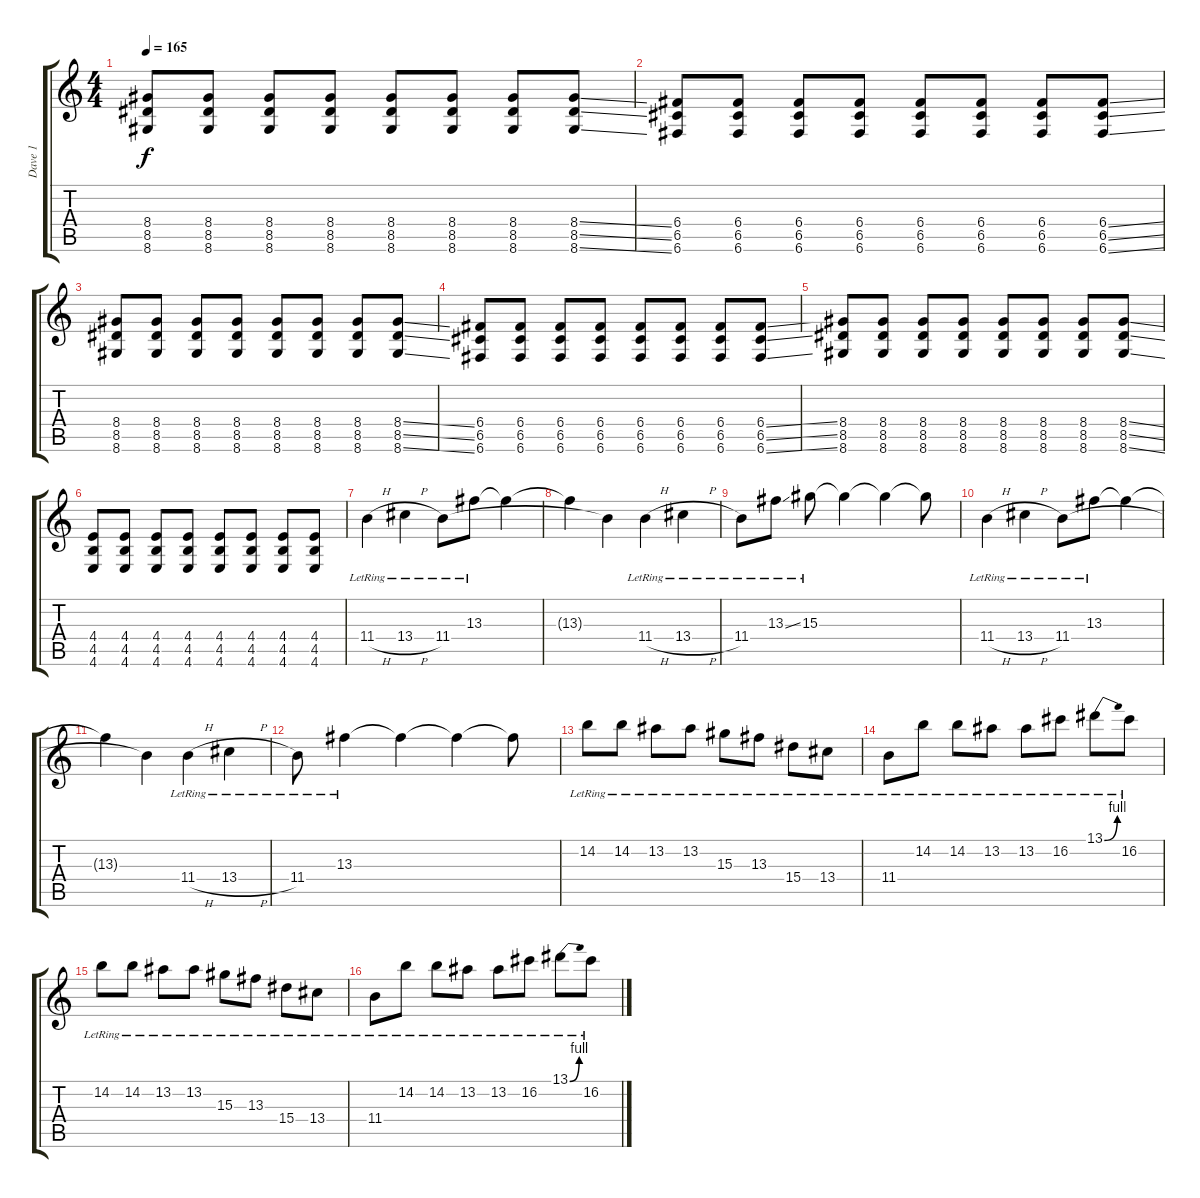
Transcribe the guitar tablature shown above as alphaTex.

\track ("Dave 1" "Dave 1") {instrument overdrivenguitar}
\staff {score tabs}
\tuning (D4 A3 F3 C3 G2 C2) {hide}
\ts (4 4)
\tempo 165
\clef g2
\ks c
(8.4 8.5 8.6).8{dy f} (8.4 8.5 8.6).8 (8.4 8.5 8.6).8 (8.4 8.5 8.6).8 (8.4 8.5 8.6).8 (8.4 8.5 8.6).8 (8.4 8.5 8.6).8 (8.4{ss} 8.5{ss} 8.6{ss}).8 |
(6.4 6.5 6.6).8 (6.4 6.5 6.6).8 (6.4 6.5 6.6).8 (6.4 6.5 6.6).8 (6.4 6.5 6.6).8 (6.4 6.5 6.6).8 (6.4 6.5 6.6).8 (6.4{ss} 6.5{ss} 6.6{ss}).8 |
(8.4 8.5 8.6).8 (8.4 8.5 8.6).8 (8.4 8.5 8.6).8 (8.4 8.5 8.6).8 (8.4 8.5 8.6).8 (8.4 8.5 8.6).8 (8.4 8.5 8.6).8 (8.4{ss} 8.5{ss} 8.6{ss}).8 |
(6.4 6.5 6.6).8 (6.4 6.5 6.6).8 (6.4 6.5 6.6).8 (6.4 6.5 6.6).8 (6.4 6.5 6.6).8 (6.4 6.5 6.6).8 (6.4 6.5 6.6).8 (6.4{ss} 6.5{ss} 6.6{ss}).8 |
(8.4 8.5 8.6).8 (8.4 8.5 8.6).8 (8.4 8.5 8.6).8 (8.4 8.5 8.6).8 (8.4 8.5 8.6).8 (8.4 8.5 8.6).8 (8.4 8.5 8.6).8 (8.4{ss} 8.5{ss} 8.6{ss}).8 |
(4.4 4.5 4.6).8 (4.4 4.5 4.6).8 (4.4 4.5 4.6).8 (4.4 4.5 4.6).8 (4.4 4.5 4.6).8 (4.4 4.5 4.6).8 (4.4 4.5 4.6).8 (4.4 4.5 4.6).8 |
11.4{h lr}.4{instrument overdrivenguitar} 13.4{h lr}.4 11.4{lr}.8 13.3{lr}.8 13.3{t}.4 |
13.3{t}.4 11.4{t}.4 11.4{h lr}.4 13.4{h lr}.4 |
11.4{lr}.8 13.3{ss lr}.8 15.3{lr}.8 15.3{t}.4 15.3{t}.4 15.3{t}.8 |
11.4{h lr}.4{instrument overdrivenguitar} 13.4{h lr}.4 11.4{lr}.8 13.3{lr}.8 13.3{t}.4 |
13.3{t}.4 11.4{t}.4 11.4{h lr}.4 13.4{h lr}.4 |
11.4{lr}.8 13.3{lr}.4 13.3{t}.4 13.3{t}.4 13.3{t}.8 |
14.2{lr}.8 14.2{lr}.8 13.2{lr}.8 13.2{lr}.8 15.3{lr}.8 13.3{lr}.8 15.4{lr}.8 13.4{lr}.8 |
11.4{lr}.8 14.2{lr}.8 14.2{lr}.8 13.2{lr}.8 13.2{lr}.8 16.2{lr}.8 13.1{be (bend 0 0 60 4) lr}.8 16.2{lr}.8 |
14.2{lr}.8 14.2{lr}.8 13.2{lr}.8 13.2{lr}.8 15.3{lr}.8 13.3{lr}.8 15.4{lr}.8 13.4{lr}.8 |
11.4{lr}.8 14.2{lr}.8 14.2{lr}.8 13.2{lr}.8 13.2{lr}.8 16.2{lr}.8 13.1{be (bend 0 0 60 4) lr}.8 16.2{lr}.8
